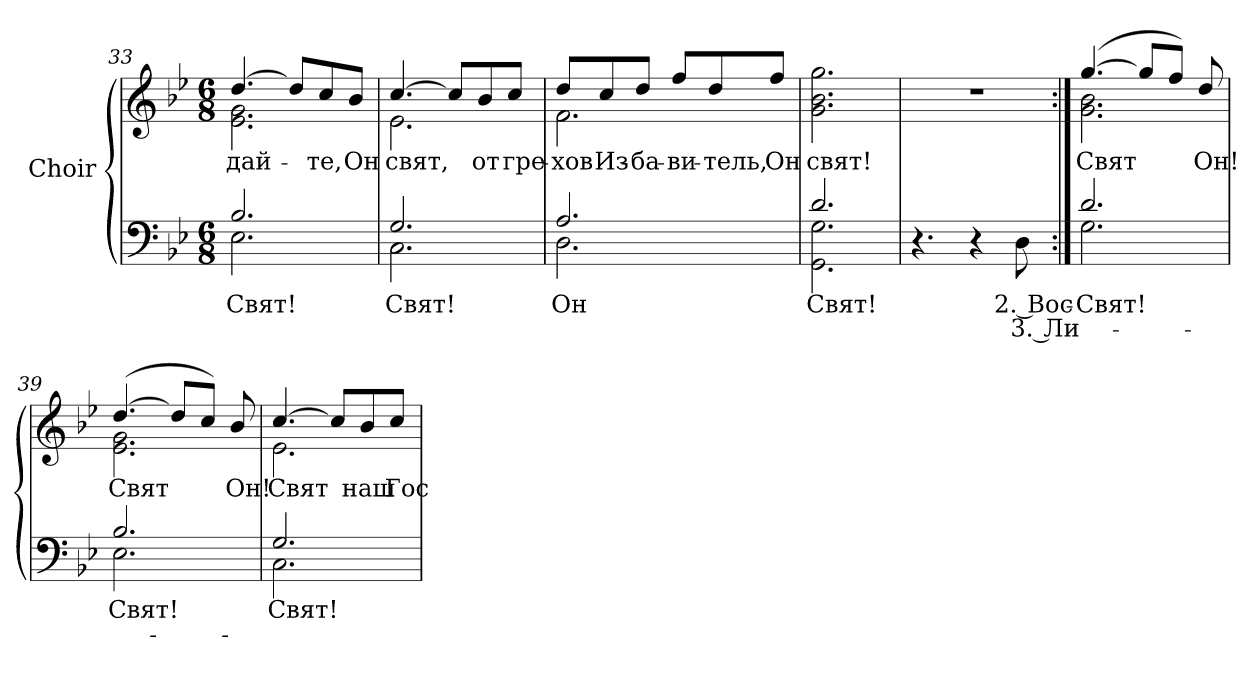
**kern	**text	**text	**kern	**text
*part1	*part1	*part1	*part1	*part1
*staff2	*staff2	*staff2	*staff1	*staff1
*I"Choir	*	*	*	*
*clefF4	*	*	*clefG2	*
*k[b-e-]	*	*	*k[b-e-]	*
*g:	*	*	*g:	*
*M6/8	*	*	*M6/8	*
=33	=33	=33	=33	=33
!	!LO:LY:a:color=#000000	!	!	!
*^	*	*	*	*
!	!	!	!	!	!LO:LY:b:color=#000000
*	*	*	*	*^	*
2.B-i/	2.E-i\	Свят!	.	[>4.ddi/	2.e-i\ 2.gi	-дай-
.	.	.	.	8ddi/L]	.	.
!	!	!	!	!	!	!LO:LY:b:color=#000000
.	.	.	.	8cci/	.	-те,
!	!	!	!	!	!	!LO:LY:b:color=#000000
.	.	.	.	8b-i/J	.	Он
=34	=34	=34	=34	=34	=34	=34
!	!	!LO:LY:a:color=#000000	!	!	!	!
!	!	!	!	!	!	!LO:LY:b:color=#000000
2.Gi/	2.Ci\	Свят!	.	[>4.cci/	2.e-i\	свят,
.	.	.	.	8cci/L]	.	.
!	!	!	!	!	!	!LO:LY:b:color=#000000
.	.	.	.	8b-i/	.	от
!	!	!	!	!	!	!LO:LY:b:color=#000000
.	.	.	.	8cci/J	.	гре-
!!LO:LB:g=z	!!
=35	=35	=35	=35	=35	=35	=35
!	!	!LO:LY:a:color=#000000	!	!	!	!
!	!	!	!	!	!	!LO:LY:b:color=#000000
2.Ai/	2.Di\	Он	.	8ddi/L	2.fi\	-хов
!	!	!	!	!	!	!LO:LY:b:color=#000000
.	.	.	.	8cci/	.	Из-
!	!	!	!	!	!	!LO:LY:b:color=#000000
.	.	.	.	8ddi/J	.	-ба-
!	!	!	!	!	!	!LO:LY:b:color=#000000
.	.	.	.	8ffi/L	.	-ви-
!	!	!	!	!	!	!LO:LY:b:color=#000000
.	.	.	.	8ddi/	.	-тель,
!	!	!	!	!	!	!LO:LY:b:color=#000000
.	.	.	.	8ffi/J	.	Он
*	*	*	*	*v	*v	*
=36	=36	=36	=36	=36	=36
!	!	!LO:LY:a:color=#000000	!	!	!
!	!	!	!	!	!LO:LY:b:color=#000000
2.di/	2.GGi\ 2.Gi	Свят!	.	2.gi\ 2.b-i 2.ggi	свят!
=37	=37	=37	=37	=37	=37
!	!	!	!	!LO:N:vis=1	!
*v	*v	*	*	*	*
4.r	.	.	2.r	.
4r	.	.	.	.
!	!LO:LY:a:color=#000000	!LO:LY:a:color=#000000	!	!
8Di\	2. Вос-	3. Ли-	.	.
=38:|!	=38:|!	=38:|!	=38:|!	=38:|!
!	!LO:LY:a:color=#000000	!	!	!
*^	*	*	*	*
!	!	!	!	!	!LO:LY:b:color=#000000
*	*	*	*	*^	*
2.di/	2.Gi\	Свят!	.	([>4.ggi/	2.gi\ 2.b-i	Свят
.	.	.	.	8ggi/L]	.	.
.	.	.	.	8ffi/J)	.	.
!	!	!	!	!	!	!LO:LY:b:color=#000000
.	.	.	.	8ddi/	.	Он!
!!LO:LB:g=z	!!
=39	=39	=39	=39	=39	=39	=39
!	!	!LO:LY:a:color=#000000	!	!	!	!
!	!	!	!	!	!	!LO:LY:b:color=#000000
2.B-i/	2.E-i\	Свят!	.	([>4.ddi/	2.e-i\ 2.gi	Свят
.	.	.	.	8ddi/L]	.	.
.	.	.	.	8cci/J)	.	.
!	!	!	!	!	!	!LO:LY:b:color=#000000
.	.	.	.	8b-i/	.	Он!
=40	=40	=40	=40	=40	=40	=40
!	!	!LO:LY:a:color=#000000	!	!	!	!
!	!	!	!	!	!	!LO:LY:b:color=#000000
2.Gi/	2.Ci\	Свят!	.	[>4.cci/	2.e-i\	Свят
.	.	.	.	8cci/L]	.	.
!	!	!	!	!	!	!LO:LY:b:color=#000000
.	.	.	.	8b-i/	.	наш
!	!	!	!	!	!	!LO:LY:b:color=#000000
.	.	.	.	8cci/J	.	Гос-
*v	*v	*	*	*	*	*
*	*	*	*v	*v	*
=	=	=	=	=
*-	*-	*-	*-	*-
